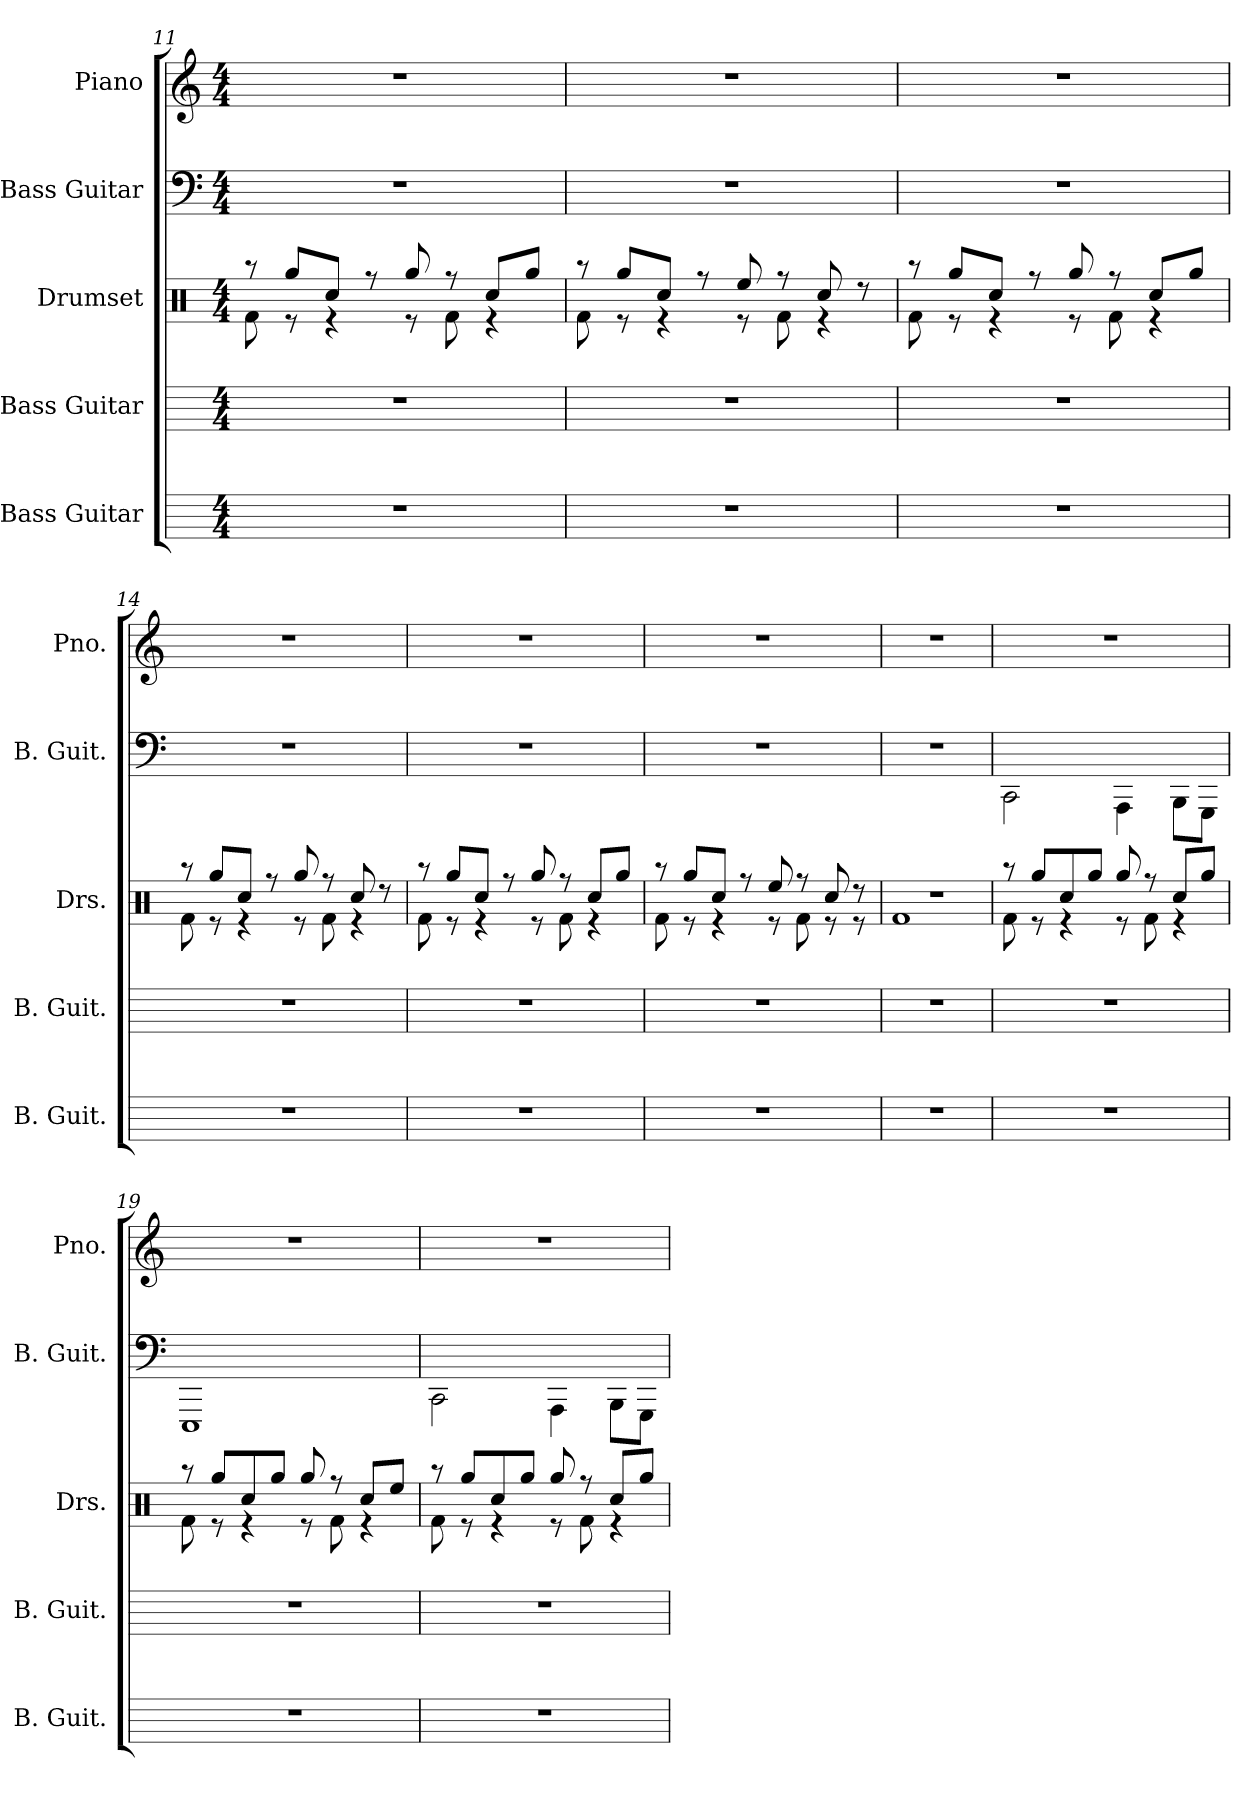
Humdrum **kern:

**kern	**kern	**kern	**kern	**kern
*part5	*part4	*part3	*part2	*part1
*staff5	*staff4	*staff3	*staff2	*staff1
*I"Bass Guitar	*I"Bass Guitar	*I"Drumset	*I"Bass Guitar	*I"Piano
*I'B. Guit.	*I'B. Guit.	*I'Drs.	*I'B. Guit.	*I'Pno.
*	*	*clefX	*	*clefG2
*ITrd7c12	*ITrd7c12	*	*ITrd7c12	*
*k[]	*k[]	*k[]	*k[]	*k[]
*M4/4	*M4/4	*M4/4	*M4/4	*M4/4
=11	=11	=11	=11	=11
*	*	*^	*	*
1r	1r	8r	8Rf\	1r	1r
.	.	8Rgg/L	8r	.	.
.	.	8Rcc/J	4r	.	.
.	.	8r	.	.	.
.	.	8Rgg/	8r	.	.
.	.	8r	8Rf\	.	.
.	.	8Rcc/L	4r	.	.
.	.	8Rgg/J	.	.	.
=12	=12	=12	=12	=12	=12
1r	1r	8r	8Rf\	1r	1r
.	.	8Rgg/L	8r	.	.
.	.	8Rcc/J	4r	.	.
.	.	8r	.	.	.
.	.	8Ree/	8r	.	.
.	.	8r	8Rf\	.	.
.	.	8Rcc/	4r	.	.
.	.	8r	.	.	.
!!LO:LB:g=z
=13	=13	=13	=13	=13	=13
1r	1r	8r	8Rf\	1r	1r
.	.	8Rgg/L	8r	.	.
.	.	8Rcc/J	4r	.	.
.	.	8r	.	.	.
.	.	8Rgg/	8r	.	.
.	.	8r	8Rf\	.	.
.	.	8Rcc/L	4r	.	.
.	.	8Rgg/J	.	.	.
=14	=14	=14	=14	=14	=14
1r	1r	8r	8Rf\	1r	1r
.	.	8Rgg/L	8r	.	.
.	.	8Rcc/J	4r	.	.
.	.	8r	.	.	.
.	.	8Rgg/	8r	.	.
.	.	8r	8Rf\	.	.
.	.	8Rcc/	4r	.	.
.	.	8r	.	.	.
=15	=15	=15	=15	=15	=15
1r	1r	8r	8Rf\	1r	1r
.	.	8Rgg/L	8r	.	.
.	.	8Rcc/J	4r	.	.
.	.	8r	.	.	.
.	.	8Rgg/	8r	.	.
.	.	8r	8Rf\	.	.
.	.	8Rcc/L	4r	.	.
.	.	8Rgg/J	.	.	.
=16	=16	=16	=16	=16	=16
1r	1r	8r	8Rf\	1r	1r
.	.	8Rgg/L	8r	.	.
.	.	8Rcc/J	4r	.	.
.	.	8r	.	.	.
.	.	8Ree/	8r	.	.
.	.	8r	8Rf\	.	.
.	.	8Rcc/	8r	.	.
.	.	8r	8r	.	.
!!LO:LB:g=z
=17	=17	=17	=17	=17	=17
1r	1r	1r	1Rf	1r	1r
=18	=18	=18	=18	=18	=18
1r	1r	8r	8Rf\	2CCC\	1r
.	.	8Rgg/L	8r	.	.
.	.	8Rcc/	4r	.	.
.	.	8Rgg/J	.	.	.
.	.	8Rgg/	8r	4AAAA\	.
.	.	8r	8Rf\	.	.
.	.	8Rcc/L	4r	8BBBB\L	.
.	.	8Rgg/J	.	8GGGG\J	.
=19	=19	=19	=19	=19	=19
1r	1r	8r	8Rf\	1EEEE	1r
.	.	8Rgg/L	8r	.	.
.	.	8Rcc/	4r	.	.
.	.	8Rgg/J	.	.	.
.	.	8Rgg/	8r	.	.
.	.	8r	8Rf\	.	.
.	.	8Rcc/L	4r	.	.
.	.	8Ree/J	.	.	.
=20	=20	=20	=20	=20	=20
1r	1r	8r	8Rf\	2CCC\	1r
.	.	8Rgg/L	8r	.	.
.	.	8Rcc/	4r	.	.
.	.	8Rgg/J	.	.	.
.	.	8Rgg/	8r	4AAAA\	.
.	.	8r	8Rf\	.	.
.	.	8Rcc/L	4r	8BBBB\L	.
.	.	8Rgg/J	.	8GGGG\J	.
*	*	*v	*v	*	*
=	=	=	=	=
*-	*-	*-	*-	*-
